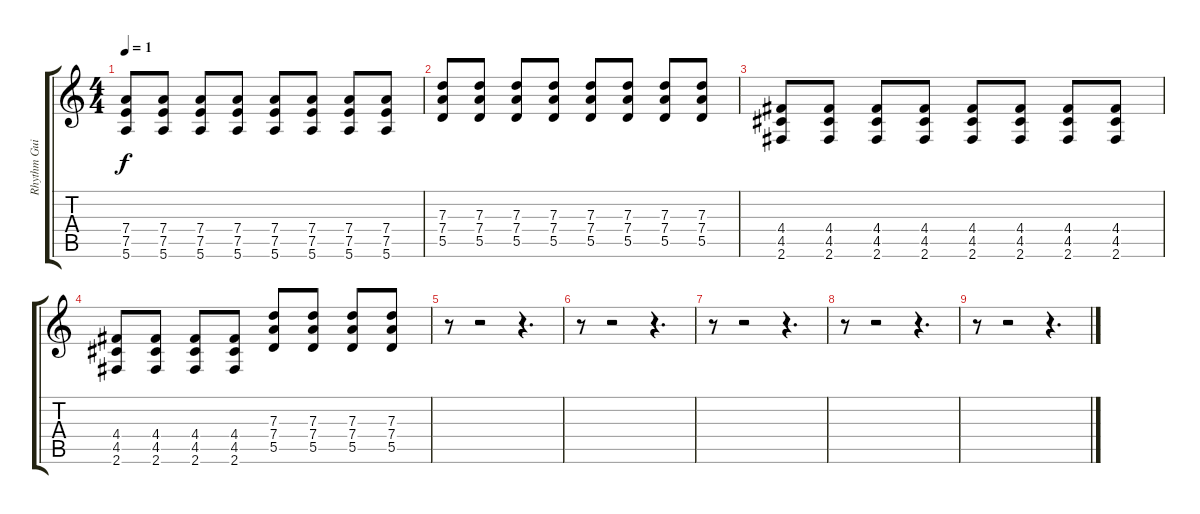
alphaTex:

\track ("Rhythm Guitar" "Rhythm Gui") {instrument distortionguitar}
\staff {score tabs}
\tuning (E4 B3 G3 D3 A2 E2) {hide}
\ts (4 4)
\tempo 1
\clef g2
\ks c
(7.4 7.5 5.6).8{dy f} (7.4 7.5 5.6).8 (7.4 7.5 5.6).8 (7.4 7.5 5.6).8 (7.4 7.5 5.6).8 (7.4 7.5 5.6).8 (7.4 7.5 5.6).8 (7.4 7.5 5.6).8 |
(7.3 7.4 5.5).8 (7.3 7.4 5.5).8 (7.3 7.4 5.5).8 (7.3 7.4 5.5).8 (7.3 7.4 5.5).8 (7.3 7.4 5.5).8 (7.3 7.4 5.5).8 (7.3 7.4 5.5).8 |
(4.4 4.5 2.6).8 (4.4 4.5 2.6).8 (4.4 4.5 2.6).8 (4.4 4.5 2.6).8 (4.4 4.5 2.6).8 (4.4 4.5 2.6).8 (4.4 4.5 2.6).8 (4.4 4.5 2.6).8 |
(4.4 4.5 2.6).8 (4.4 4.5 2.6).8 (4.4 4.5 2.6).8 (4.4 4.5 2.6).8 (7.3 7.4 5.5).8 (7.3 7.4 5.5).8 (7.3 7.4 5.5).8 (7.3 7.4 5.5).8 |
r.8 r.2 r.4{d} |
r.8 r.2 r.4{d} |
r.8 r.2 r.4{d} |
r.8 r.2 r.4{d} |
r.8 r.2 r.4{d}
